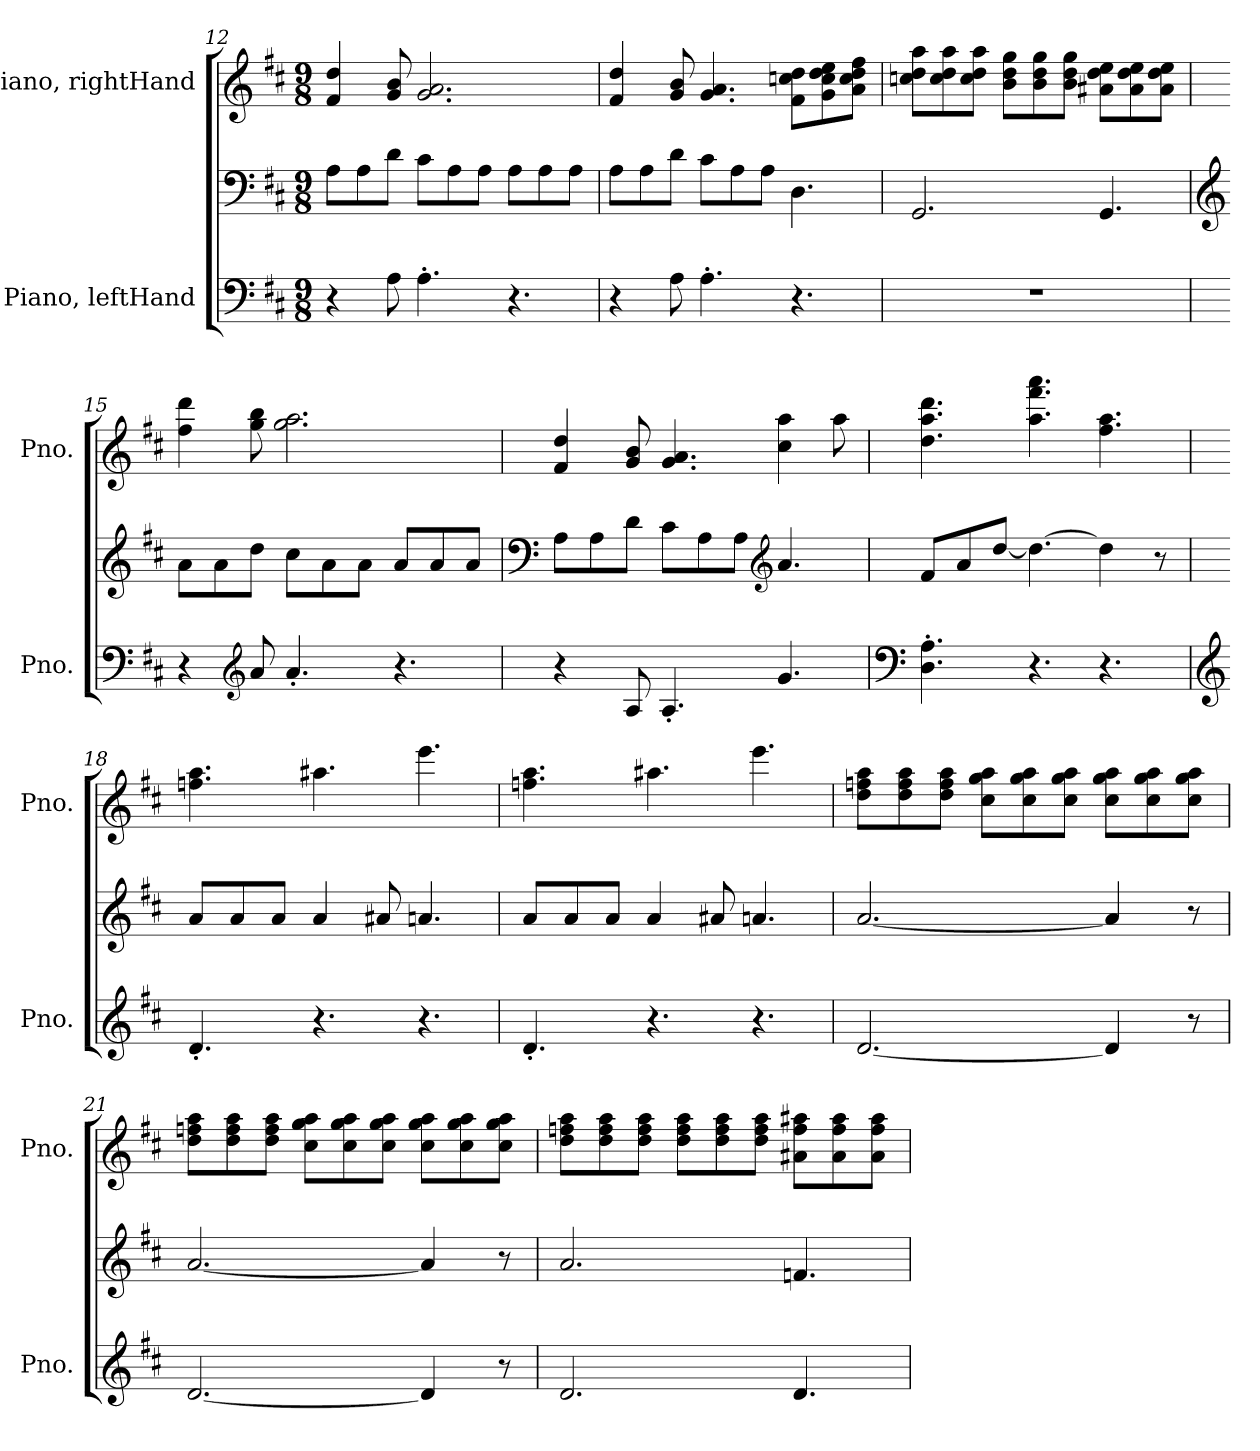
**kern	**kern	**kern
*part2	*part2	*part1
*staff3	*staff2	*staff1
*I"Piano, leftHand	*	*I"Piano, rightHand
*I'Pno.	*	*I'Pno.
*clefF4	*clefF4	*clefG2
*k[f#c#]	*k[f#c#]	*k[f#c#]
*M9/8	*M9/8	*M9/8
=12	=12	=12
4r	8A\L	4f#/ 4dd/
.	8A\	.
8A\	8d\J	8g/ 8b/
4.A'\	8c#\L	2.g/ 2.a/
.	8A\	.
.	8A\J	.
4.r	8A\L	.
.	8A\	.
.	8A\J	.
!!LO:PB:g=z
=13	=13	=13
4r	8A\L	4f#/ 4dd/
.	8A\	.
8A\	8d\J	8g/ 8b/
4.A'\	8c#\L	4.g/ 4.a/
.	8A\	.
.	8A\J	.
4.r	4.D\	8f#\ 8ccn\ 8dd\L
.	.	8g\ 8cc\ 8dd\ 8ee\
.	.	8a\ 8cc\ 8dd\ 8ff#\J
=14	=14	=14
8%9r	2.GG/	8ccn\ 8dd\ 8aa\L
.	.	8cc\ 8dd\ 8aa\
.	.	8cc\ 8dd\ 8aa\J
.	.	8b\ 8dd\ 8gg\L
.	.	8b\ 8dd\ 8gg\
.	.	8b\ 8dd\ 8gg\J
.	4.GG/	8a#X\ 8dd\ 8ee\L
.	.	8a#\ 8dd\ 8ee\
.	.	8a#\ 8dd\ 8ee\J
=15	=15	=15
*	*clefG2	*
4r	8a\L	4ff#\ 4ddd\
.	8a\	.
*clefG2	*	*
8a/	8dd\J	8gg\ 8bb\
4.a'/	8cc#\L	2.gg\ 2.aa\
.	8a\	.
.	8a\J	.
4.r	8a/L	.
.	8a/	.
.	8a/J	.
!!LO:LB:g=z
=16	=16	=16
*	*clefF4	*
4r	8A\L	4f#/ 4dd/
.	8A\	.
8A/	8d\J	8g/ 8b/
4.A'/	8c#\L	4.g/ 4.a/
.	8A\	.
.	8A\J	.
*	*clefG2	*
4.g/	4.a/	4cc#\ 4aa\
.	.	8aa\
=17	=17	=17
*clefF4	*	*
4.D\' 4.A\'	8f#/L	4.dd\ 4.aa\ 4.ddd\
.	8a/	.
.	[8dd/J	.
4.r	4.dd\_	4.aa\ 4.fff#\ 4.aaa\
4.r	4dd\]	4.ff#\ 4.aa\
.	8r	.
=18	=18	=18
*clefG2	*	*
4.d'/	8a/L	4.ffn\ 4.aa\
.	8a/	.
.	8a/J	.
4.r	4a/	4.aa#X\
.	8a#X/	.
4.r	4.an/	4.eee\
=19	=19	=19
4.d'/	8a/L	4.ffn\ 4.aa\
.	8a/	.
.	8a/J	.
4.r	4a/	4.aa#X\
.	8a#X/	.
4.r	4.an/	4.eee\
!!LO:LB:g=z
=20	=20	=20
[2.d/	[2.a/	8dd\ 8ffn\ 8aa\L
.	.	8dd\ 8ff\ 8aa\
.	.	8dd\ 8ff\ 8aa\J
.	.	8cc#\ 8gg\ 8aa\L
.	.	8cc#\ 8gg\ 8aa\
.	.	8cc#\ 8gg\ 8aa\J
4d/]	4a/]	8cc#\ 8gg\ 8aa\L
.	.	8cc#\ 8gg\ 8aa\
8r	8r	8cc#\ 8gg\ 8aa\J
=21	=21	=21
[2.d/	[2.a/	8dd\ 8ffn\ 8aa\L
.	.	8dd\ 8ff\ 8aa\
.	.	8dd\ 8ff\ 8aa\J
.	.	8cc#\ 8gg\ 8aa\L
.	.	8cc#\ 8gg\ 8aa\
.	.	8cc#\ 8gg\ 8aa\J
4d/]	4a/]	8cc#\ 8gg\ 8aa\L
.	.	8cc#\ 8gg\ 8aa\
8r	8r	8cc#\ 8gg\ 8aa\J
!!LO:LB:g=z
=22	=22	=22
2.d/	2.a/	8dd\ 8ffn\ 8aa\L
.	.	8dd\ 8ff\ 8aa\
.	.	8dd\ 8ff\ 8aa\J
.	.	8dd\ 8ff\ 8aa\L
.	.	8dd\ 8ff\ 8aa\
.	.	8dd\ 8ff\ 8aa\J
4.d/	4.fn/	8a#X\ 8ff\ 8aa#X\L
.	.	8a#\ 8ff\ 8aa#\
.	.	8a#\ 8ff\ 8aa#\J
=	=	=
*-	*-	*-
